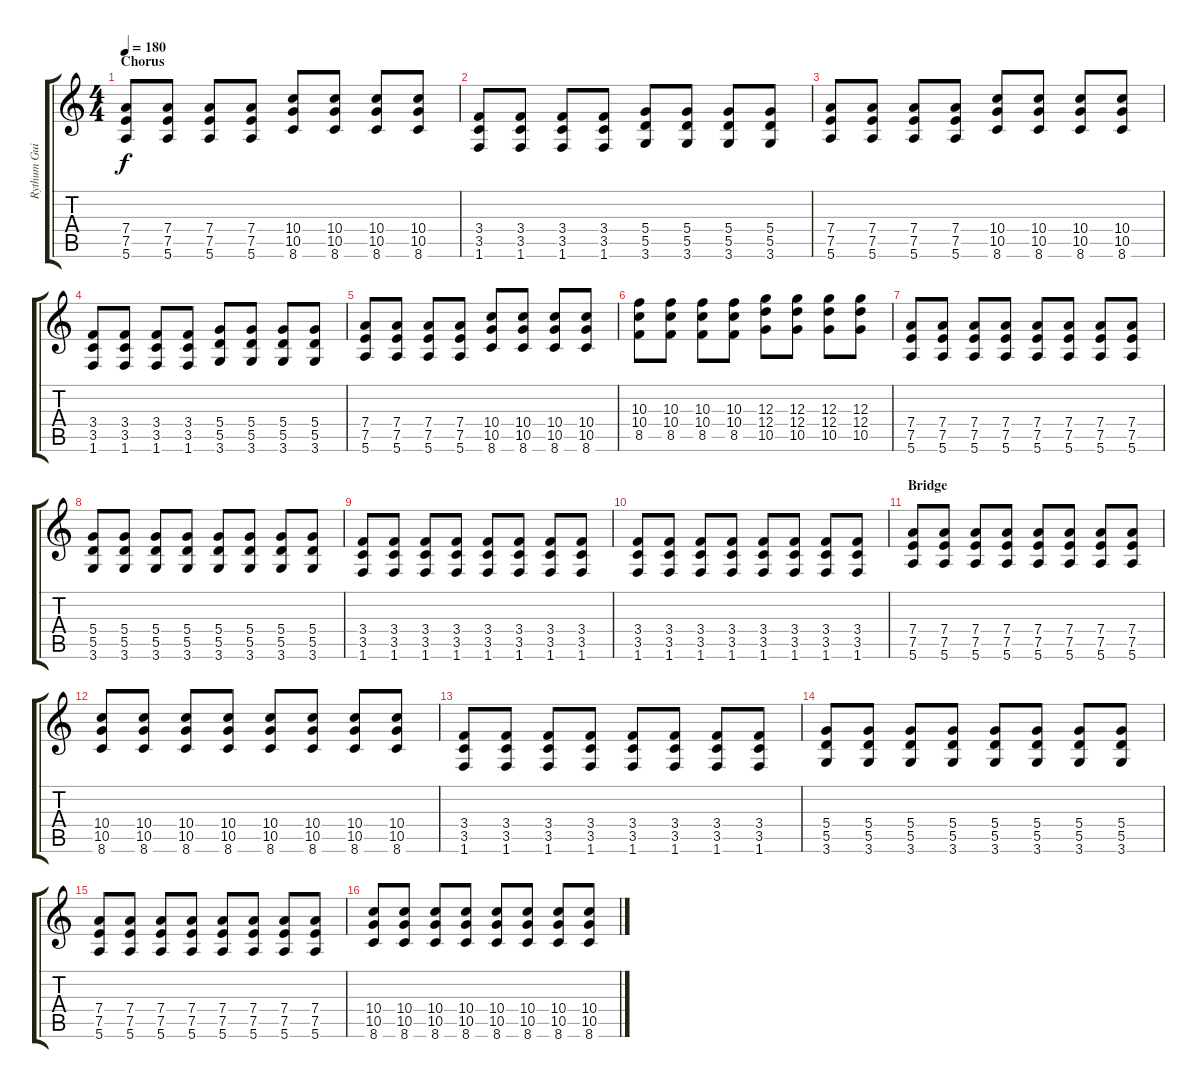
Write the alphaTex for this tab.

\track ("Rythum Guitar" "Rythum Gui") {instrument overdrivenguitar}
\staff {score tabs}
\tuning (E4 B3 G3 D3 A2 E2) {hide}
\ts (4 4)
\section ("" "Chorus")
\tempo 180
\clef g2
\ks c
(7.4 7.5 5.6).8{dy f} (7.4 7.5 5.6).8 (7.4 7.5 5.6).8 (7.4 7.5 5.6).8 (10.4 10.5 8.6).8 (10.4 10.5 8.6).8 (10.4 10.5 8.6).8 (10.4 10.5 8.6).8 |
(3.4 3.5 1.6).8 (3.4 3.5 1.6).8 (3.4 3.5 1.6).8 (3.4 3.5 1.6).8 (5.4 5.5 3.6).8 (5.4 5.5 3.6).8 (5.4 5.5 3.6).8 (5.4 5.5 3.6).8 |
(7.4 7.5 5.6).8 (7.4 7.5 5.6).8 (7.4 7.5 5.6).8 (7.4 7.5 5.6).8 (10.4 10.5 8.6).8 (10.4 10.5 8.6).8 (10.4 10.5 8.6).8 (10.4 10.5 8.6).8 |
(3.4 3.5 1.6).8 (3.4 3.5 1.6).8 (3.4 3.5 1.6).8 (3.4 3.5 1.6).8 (5.4 5.5 3.6).8 (5.4 5.5 3.6).8 (5.4 5.5 3.6).8 (5.4 5.5 3.6).8 |
(7.4 7.5 5.6).8 (7.4 7.5 5.6).8 (7.4 7.5 5.6).8 (7.4 7.5 5.6).8 (10.4 10.5 8.6).8 (10.4 10.5 8.6).8 (10.4 10.5 8.6).8 (10.4 10.5 8.6).8 |
(10.3 10.4 8.5).8 (10.3 10.4 8.5).8 (10.3 10.4 8.5).8 (10.3 10.4 8.5).8 (12.3 12.4 10.5).8 (12.3 12.4 10.5).8 (12.3 12.4 10.5).8 (12.3 12.4 10.5).8 |
(7.4 7.5 5.6).8 (7.4 7.5 5.6).8 (7.4 7.5 5.6).8 (7.4 7.5 5.6).8 (7.4 7.5 5.6).8 (7.4 7.5 5.6).8 (7.4 7.5 5.6).8 (7.4 7.5 5.6).8 |
(5.4 5.5 3.6).8 (5.4 5.5 3.6).8 (5.4 5.5 3.6).8 (5.4 5.5 3.6).8 (5.4 5.5 3.6).8 (5.4 5.5 3.6).8 (5.4 5.5 3.6).8 (5.4 5.5 3.6).8 |
(3.4 3.5 1.6).8 (3.4 3.5 1.6).8 (3.4 3.5 1.6).8 (3.4 3.5 1.6).8 (3.4 3.5 1.6).8 (3.4 3.5 1.6).8 (3.4 3.5 1.6).8 (3.4 3.5 1.6).8 |
(3.4 3.5 1.6).8 (3.4 3.5 1.6).8 (3.4 3.5 1.6).8 (3.4 3.5 1.6).8 (3.4 3.5 1.6).8 (3.4 3.5 1.6).8 (3.4 3.5 1.6).8 (3.4 3.5 1.6).8 |
\section ("" "Bridge")
(7.4 7.5 5.6).8 (7.4 7.5 5.6).8 (7.4 7.5 5.6).8 (7.4 7.5 5.6).8 (7.4 7.5 5.6).8 (7.4 7.5 5.6).8 (7.4 7.5 5.6).8 (7.4 7.5 5.6).8 |
(10.4 10.5 8.6).8 (10.4 10.5 8.6).8 (10.4 10.5 8.6).8 (10.4 10.5 8.6).8 (10.4 10.5 8.6).8 (10.4 10.5 8.6).8 (10.4 10.5 8.6).8 (10.4 10.5 8.6).8 |
(3.4 3.5 1.6).8 (3.4 3.5 1.6).8 (3.4 3.5 1.6).8 (3.4 3.5 1.6).8 (3.4 3.5 1.6).8 (3.4 3.5 1.6).8 (3.4 3.5 1.6).8 (3.4 3.5 1.6).8 |
(5.4 5.5 3.6).8 (5.4 5.5 3.6).8 (5.4 5.5 3.6).8 (5.4 5.5 3.6).8 (5.4 5.5 3.6).8 (5.4 5.5 3.6).8 (5.4 5.5 3.6).8 (5.4 5.5 3.6).8 |
(7.4 7.5 5.6).8 (7.4 7.5 5.6).8 (7.4 7.5 5.6).8 (7.4 7.5 5.6).8 (7.4 7.5 5.6).8 (7.4 7.5 5.6).8 (7.4 7.5 5.6).8 (7.4 7.5 5.6).8 |
(10.4 10.5 8.6).8 (10.4 10.5 8.6).8 (10.4 10.5 8.6).8 (10.4 10.5 8.6).8 (10.4 10.5 8.6).8 (10.4 10.5 8.6).8 (10.4 10.5 8.6).8 (10.4 10.5 8.6).8
